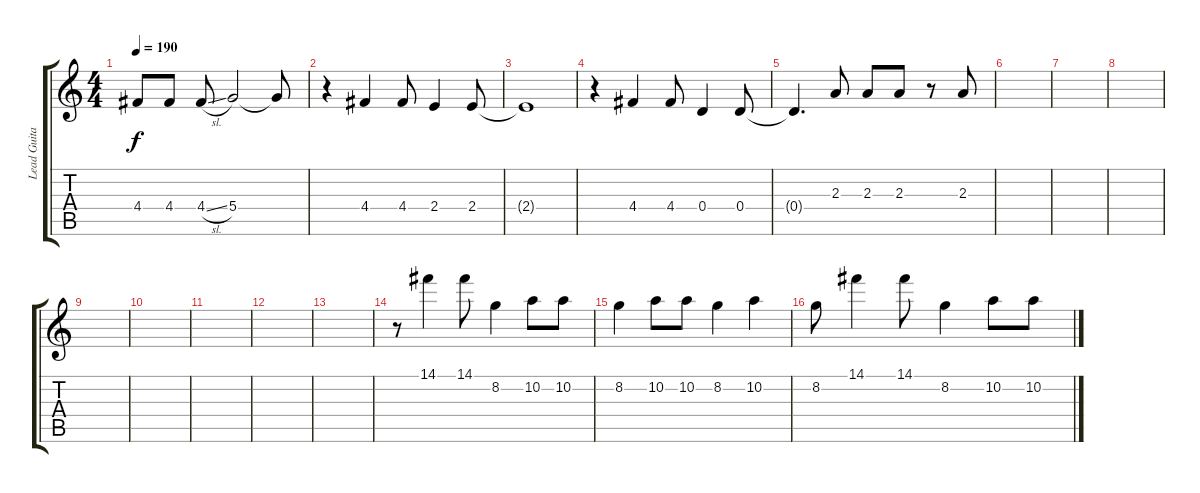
\track ("Lead Guitar" "Lead Guita") {instrument distortionguitar}
\staff {score tabs}
\tuning (E4 B3 G3 D3 A2 E2) {hide}
\ts (4 4)
\tempo 190
\clef g2
\ks c
4.4{t}.8{dy f} 4.4.8 4.4{sl}.8 5.4.2 5.4{t}.8 |
r.4 4.4.4 4.4.8 2.4.4 2.4.8 |
2.4{t}.1 |
r.4 4.4.4 4.4.8 0.4.4 0.4.8 |
0.4{t}.4{d} 2.3.8 2.3.8 2.3.8 r.8 2.3.8 |
|
|
|
|
|
|
|
|
r.8 14.1.4 14.1.8 8.2.4 10.2.8 10.2.8 |
8.2.4 10.2.8 10.2.8 8.2.4 10.2.4 |
8.2.8 14.1.4 14.1.8 8.2.4 10.2.8 10.2.8
